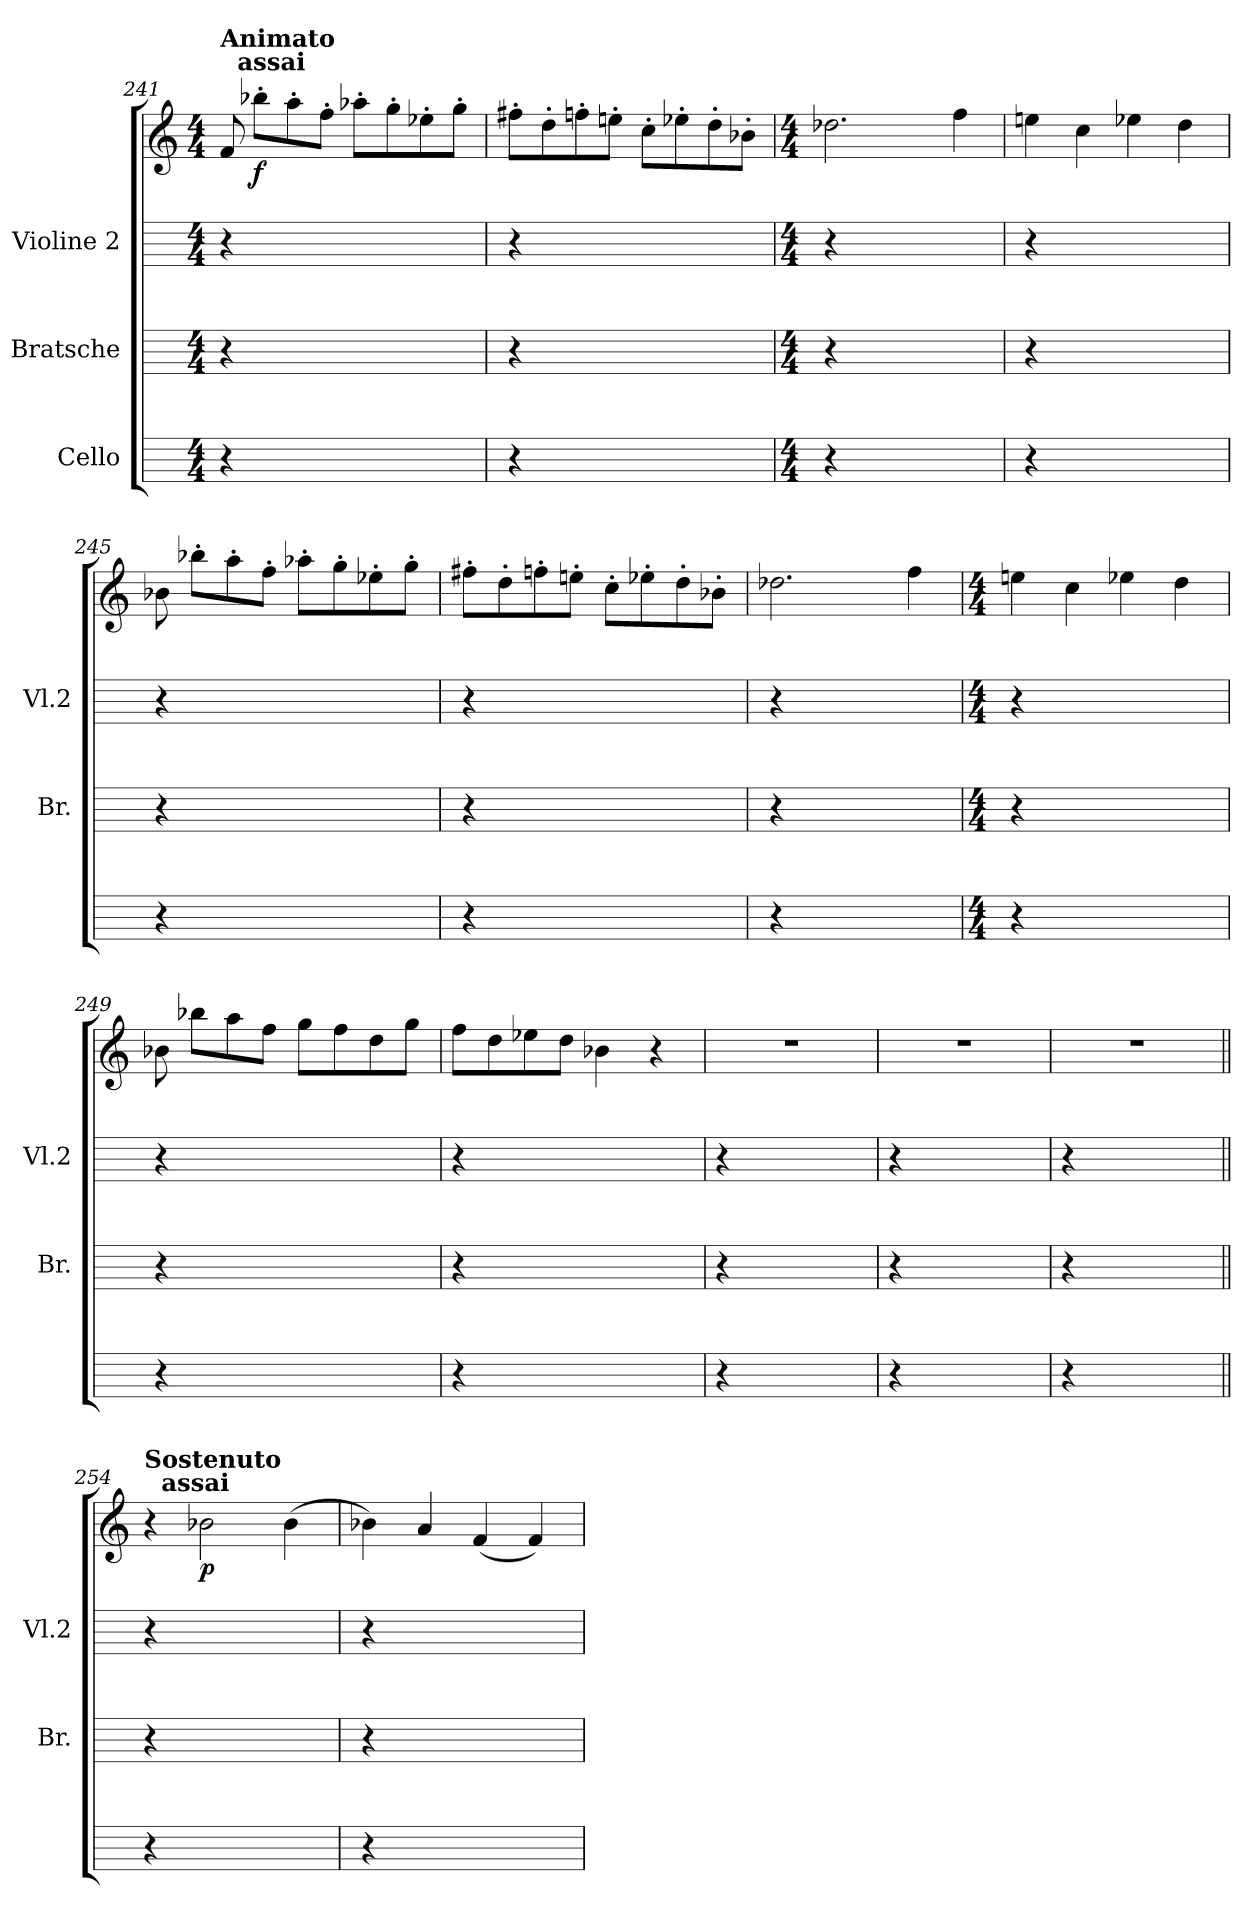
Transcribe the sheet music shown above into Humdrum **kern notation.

**kern	**kern	**kern	**kern	**dynam
*part4	*part3	*part2	*part1	*part1
*staff4	*staff3	*staff2	*staff1	*staff1
*I"Cello	*I"Bratsche	*I"Violine 2	*	*
*	*I'Br.	*I'Vl.2	*	*
*	*	*	*clefG2	*
*M4/4	*M4/4	*M4/4	*M4/4	*
=241	=241	=241	=241	=241
!	!	!	!LO:TX:a:B:t=Animato\n                           assai	!
4r	4r	4r	8f	.
!	!	!	!	!LO:DY:b
.	.	.	8bb-'L	f
2.ryy	2.ryy	2.ryy	8aa'	.
.	.	.	8ff'J	.
.	.	.	8aa-'L	.
.	.	.	8gg'	.
.	.	.	8ee-'	.
.	.	.	8gg'J	.
=242	=242	=242	=242	=242
4r	4r	4r	8ff#'L	.
.	.	.	8dd'	.
2.ryy	2.ryy	2.ryy	8ffn'	.
.	.	.	8een'J	.
.	.	.	8cc'L	.
.	.	.	8ee-'	.
.	.	.	8dd'	.
.	.	.	8b-'J	.
=243	=243	=243	=243	=243
*M4/4	*M4/4	*M4/4	*M4/4	*
4r	4r	4r	2.dd-	.
2.ryy	2.ryy	2.ryy	.	.
.	.	.	4ff	.
=244	=244	=244	=244	=244
4r	4r	4r	4een	.
2.ryy	2.ryy	2.ryy	4cc	.
.	.	.	4ee-	.
.	.	.	4dd	.
=245	=245	=245	=245	=245
4r	4r	4r	8b-	.
.	.	.	8bb-'L	.
2.ryy	2.ryy	2.ryy	8aa'	.
.	.	.	8ff'J	.
.	.	.	8aa-'L	.
.	.	.	8gg'	.
.	.	.	8ee-'	.
.	.	.	8gg'J	.
=246	=246	=246	=246	=246
4r	4r	4r	8ff#'L	.
.	.	.	8dd'	.
2.ryy	2.ryy	2.ryy	8ffn'	.
.	.	.	8een'J	.
.	.	.	8cc'L	.
.	.	.	8ee-'	.
.	.	.	8dd'	.
.	.	.	8b-'J	.
=247	=247	=247	=247	=247
4r	4r	4r	2.dd-	.
2.ryy	2.ryy	2.ryy	.	.
.	.	.	4ff	.
=248	=248	=248	=248	=248
*M4/4	*M4/4	*M4/4	*M4/4	*
4r	4r	4r	4een	.
2.ryy	2.ryy	2.ryy	4cc	.
.	.	.	4ee-	.
.	.	.	4dd	.
=249	=249	=249	=249	=249
4r	4r	4r	8b-	.
.	.	.	8bb-L	.
2.ryy	2.ryy	2.ryy	8aa	.
.	.	.	8ffJ	.
.	.	.	8ggL	.
.	.	.	8ff	.
.	.	.	8dd	.
.	.	.	8ggJ	.
=250	=250	=250	=250	=250
4r	4r	4r	8ffL	.
.	.	.	8dd	.
2.ryy	2.ryy	2.ryy	8ee-	.
.	.	.	8ddJ	.
.	.	.	4b-	.
.	.	.	4r	.
=251	=251	=251	=251	=251
4r	4r	4r	1r	.
2.ryy	2.ryy	2.ryy	.	.
=252	=252	=252	=252	=252
4r	4r	4r	1r	.
2.ryy	2.ryy	2.ryy	.	.
=253	=253	=253	=253	=253
4r	4r	4r	1r	.
2.ryy	2.ryy	2.ryy	.	.
=254||	=254||	=254||	=254||	=254||
!	!	!	!LO:TX:a:B:t=Sostenuto\n                           assai	!
4r	4r	4r	4r	.
!	!	!	!	!LO:DY:b
2.ryy	2.ryy	2.ryy	2b-	p
.	.	.	(>4b-	.
=255	=255	=255	=255	=255
4r	4r	4r	4b-)	.
2.ryy	2.ryy	2.ryy	4a	.
.	.	.	(<4f	.
.	.	.	4f)	.
=	=	=	=	=
*-	*-	*-	*-	*-
